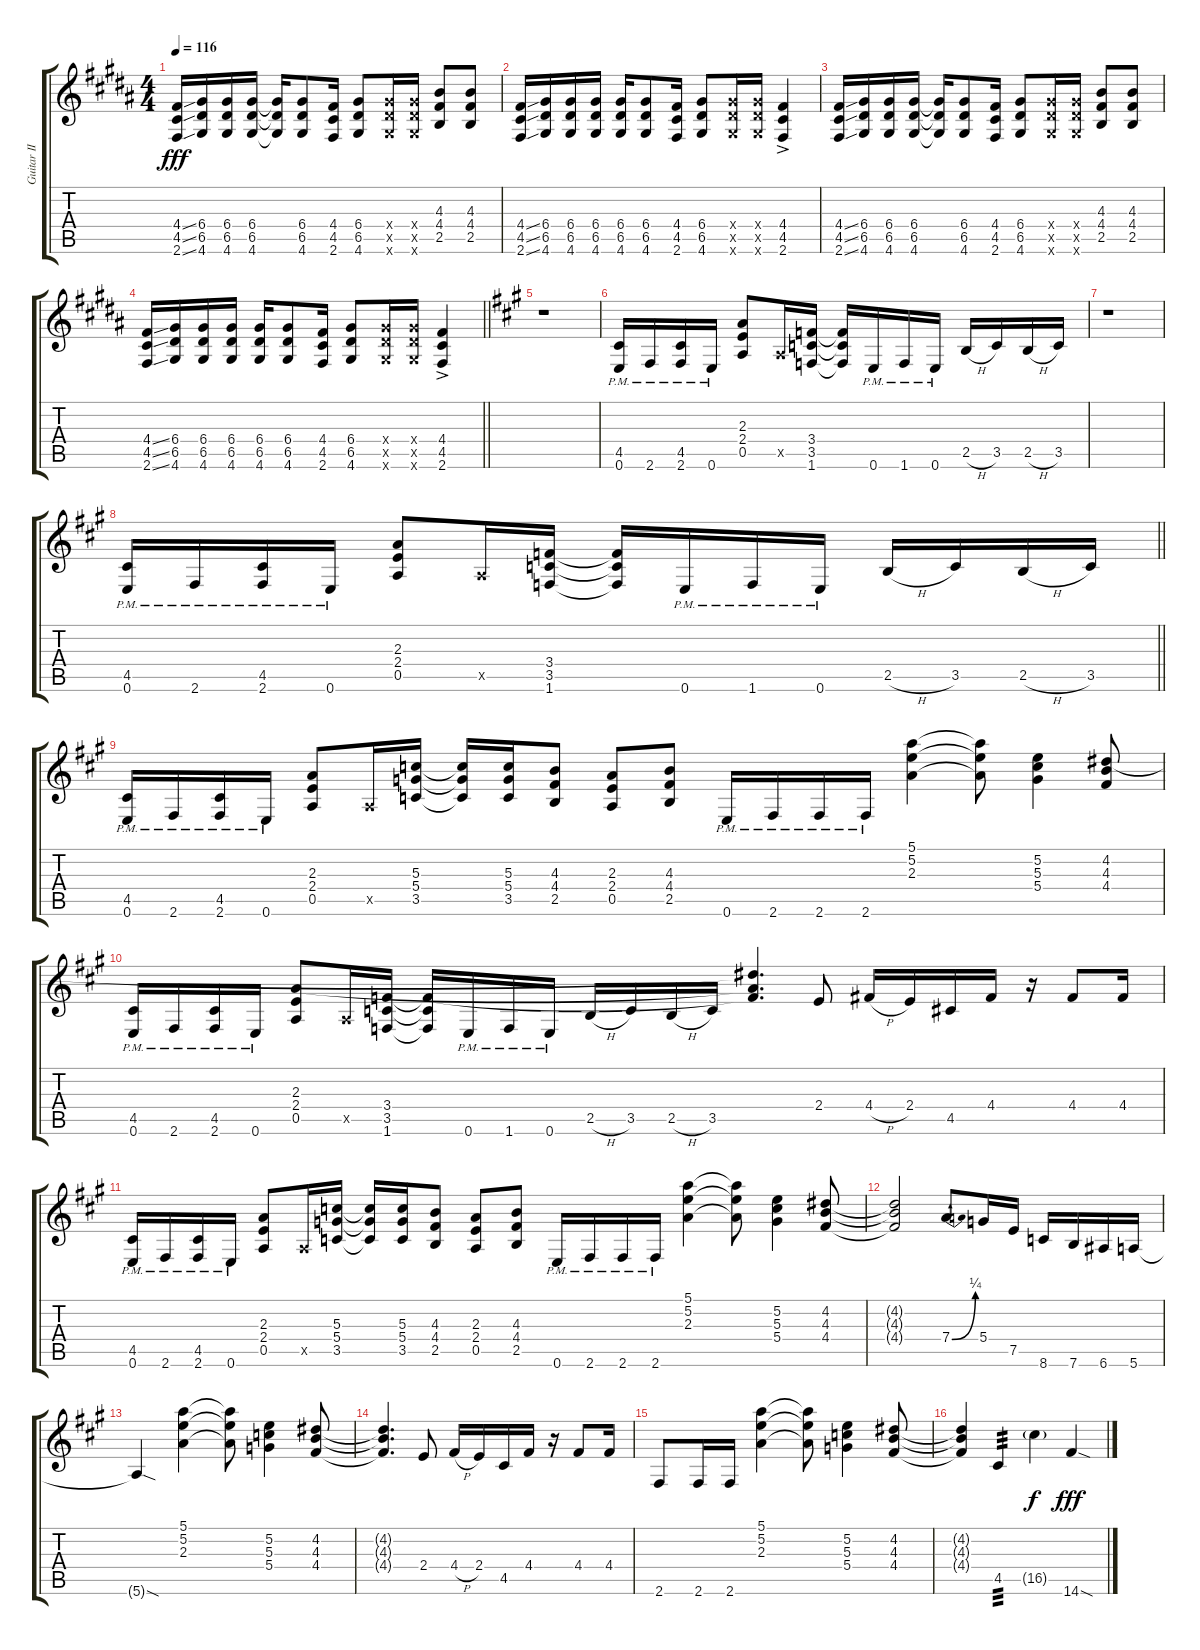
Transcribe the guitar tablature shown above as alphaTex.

\track ("Guitar II" "Guitar II") {instrument distortionguitar}
\staff {score tabs}
\tuning (E4 B3 G3 D3 A2 E2) {hide}
\ts (4 4)
\tempo 116
\clef g2
\ks b
(4.4{ss} 4.5{ss} 2.6{ss}).16{dy fff} (6.4 6.5 4.6).16 (6.4 6.5 4.6).16 (6.4 6.5 4.6).16 (6.4{t} 6.5{t} 4.6{t}).16 (6.4 6.5 4.6).8 (4.4 4.5 2.6).16 (6.4 6.5 4.6).8 (6.4{x} 6.5{x} 4.6{x}).16 (6.4{x} 6.5{x} 4.6{x}).16 (4.3 4.4 2.5).8 (4.3 4.4 2.5).8 |
\ks g#minor
(4.4{ss} 4.5{ss} 2.6{ss}).16 (6.4 6.5 4.6).16 (6.4 6.5 4.6).16 (6.4 6.5 4.6).16 (6.4 6.5 4.6).16 (6.4 6.5 4.6).8 (4.4 4.5 2.6).16 (6.4 6.5 4.6).8 (6.4{x} 6.5{x} 4.6{x}).16 (6.4{x} 6.5{x} 4.6{x}).16 (4.4{ac} 4.5{ac} 2.6{ac}).4 |
\ks b
(4.4{ss} 4.5{ss} 2.6{ss}).16 (6.4 6.5 4.6).16 (6.4 6.5 4.6).16 (6.4 6.5 4.6).16 (6.4{t} 6.5{t} 4.6{t}).16 (6.4 6.5 4.6).8 (4.4 4.5 2.6).16 (6.4 6.5 4.6).8 (6.4{x} 6.5{x} 4.6{x}).16 (6.4{x} 6.5{x} 4.6{x}).16 (4.3 4.4 2.5).8 (4.3 4.4 2.5).8 |
\barLineRight lightlight
\ks g#minor
(4.4{ss} 4.5{ss} 2.6{ss}).16 (6.4 6.5 4.6).16 (6.4 6.5 4.6).16 (6.4 6.5 4.6).16 (6.4 6.5 4.6).16 (6.4 6.5 4.6).8 (4.4 4.5 2.6).16 (6.4 6.5 4.6).8 (6.4{x} 6.5{x} 4.6{x}).16 (6.4{x} 6.5{x} 4.6{x}).16 (4.4{ac} 4.5{ac} 2.6{ac}).4 |
\ks a
r.1 |
(4.5{pm} 0.6{pm}).16 2.6{pm}.16 (4.5{pm} 2.6{pm}).16 0.6{pm}.16 (2.3 2.4 0.5).8 0.5{x}.16 (3.4 3.5 1.6).16 (3.4{t} 3.5{t} 1.6{t}).16 0.6{pm}.16 1.6{pm}.16 0.6{pm}.16 2.5{h}.16 3.5.16 2.5{h}.16 3.5.16 |
r.1 |
\barLineRight lightlight
(4.5{pm} 0.6{pm}).16 2.6{pm}.16 (4.5{pm} 2.6{pm}).16 0.6{pm}.16 (2.3 2.4 0.5).8 0.5{x}.16 (3.4 3.5 1.6).16 (3.4{t} 3.5{t} 1.6{t}).16 0.6{pm}.16 1.6{pm}.16 0.6{pm}.16 2.5{h}.16 3.5.16 2.5{h}.16 3.5.16 |
(4.5{pm} 0.6{pm}).16 2.6{pm}.16 (4.5{pm} 2.6{pm}).16 0.6{pm}.16 (2.3 2.4 0.5).8 0.5{x}.16 (5.3 5.4 3.5).16 (5.3{t} 5.4{t} 3.5{t}).16 (5.3 5.4 3.5).16 (4.3 4.4 2.5).8 (2.3 2.4 0.5).8 (4.3 4.4 2.5).8 0.6{pm}.16 2.6{pm}.16 2.6{pm}.16 2.6{pm}.16 (5.1 5.2 2.3).4 (5.1{t} 5.2{t} 2.3{t}).8 (5.2 5.3 5.4).4 (4.2 4.3 4.4).8 |
(4.5{pm} 0.6{pm}).16 2.6{pm}.16 (4.5{pm} 2.6{pm}).16 0.6{pm}.16 (2.3 2.4 0.5).8 0.5{x}.16 (3.4 3.5 1.6).16 (3.4{t} 3.5{t} 1.6{t}).16 0.6{pm}.16 1.6{pm}.16 0.6{pm}.16 2.5{h}.16 3.5.16 2.5{h}.16 3.5.16 (4.2{t} 2.3{t} 3.4{t}).4{d} 2.4.8 4.4{h}.16 2.4.16 4.5.16 4.4.16 r.16 4.4.8 4.4.16 |
(4.5{pm} 0.6{pm}).16 2.6{pm}.16 (4.5{pm} 2.6{pm}).16 0.6{pm}.16 (2.3 2.4 0.5).8 0.5{x}.16 (5.3 5.4 3.5).16 (5.3{t} 5.4{t} 3.5{t}).16 (5.3 5.4 3.5).16 (4.3 4.4 2.5).8 (2.3 2.4 0.5).8 (4.3 4.4 2.5).8 0.6{pm}.16 2.6{pm}.16 2.6{pm}.16 2.6{pm}.16 (5.1 5.2 2.3).4 (5.1{t} 5.2{t} 2.3{t}).8 (5.2 5.3 5.4).4 (4.2 4.3 4.4).8 |
(4.2{t} 4.3{t} 4.4{t}).2 7.4{be (bend 0 0 60 1)}.8 5.4.16 7.5.16 8.6.16 7.6.16 6.6.16 5.6.16 |
5.6{sod t}.4 (5.1 5.2 2.3).4 (5.1{t} 5.2{t} 2.3{t}).8 (5.2 5.3 5.4).4 (4.2 4.3 4.4).8 |
(4.2{t} 4.3{t} 4.4{t}).4{d} 2.4.8 4.4{h}.16 2.4.16 4.5.16 4.4.16 r.16 4.4.8 4.4.16 |
2.6.8 2.6.16 2.6.16 (5.1 5.2 2.3).4 (5.1{t} 5.2{t} 2.3{t}).8 (5.2 5.3 5.4).4 (4.2 4.3 4.4).8 |
(4.2{t} 4.3{t} 4.4{t}).4 4.5.4{tp 3} 16.5{g}.4{dy f} 14.6{sod}.4{dy fff}
